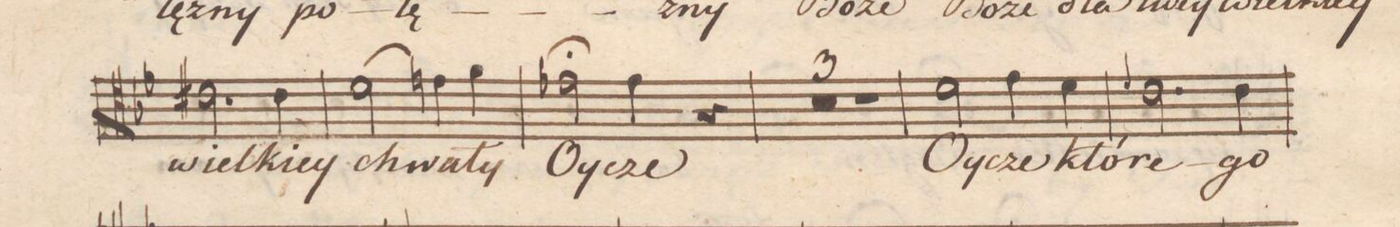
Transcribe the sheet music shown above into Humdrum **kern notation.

**kern	**text	**dynam
*I"Tenore	*	*
*clefC4	*	*
*k[b-e-]	*	*
*met(c)	*	*
*M4/4	*	*
2.c#X\	wiel-	.
4c#\	-kiey	.
=30	=30	=30
(2d\	chwa-	.
4en\)	.	.
4f\	-ły	.
=31	=31	=31
2e-X;\	Oy-	.
4e-\	-cze	.
4r	.	.
=32	=32	=32
0r	.	.
=33	=33	=33
=34	=34	=34
1r	.	.
=35	=35	=35
2d\	Oy-	.
4e-\	-cze	.
4d\	kyó-	.
=36	=36	=36
4qqd/	.	.
2.c\	-re-	.
4c\	-go	.
=37	=37	=37
*-	*-	*-
